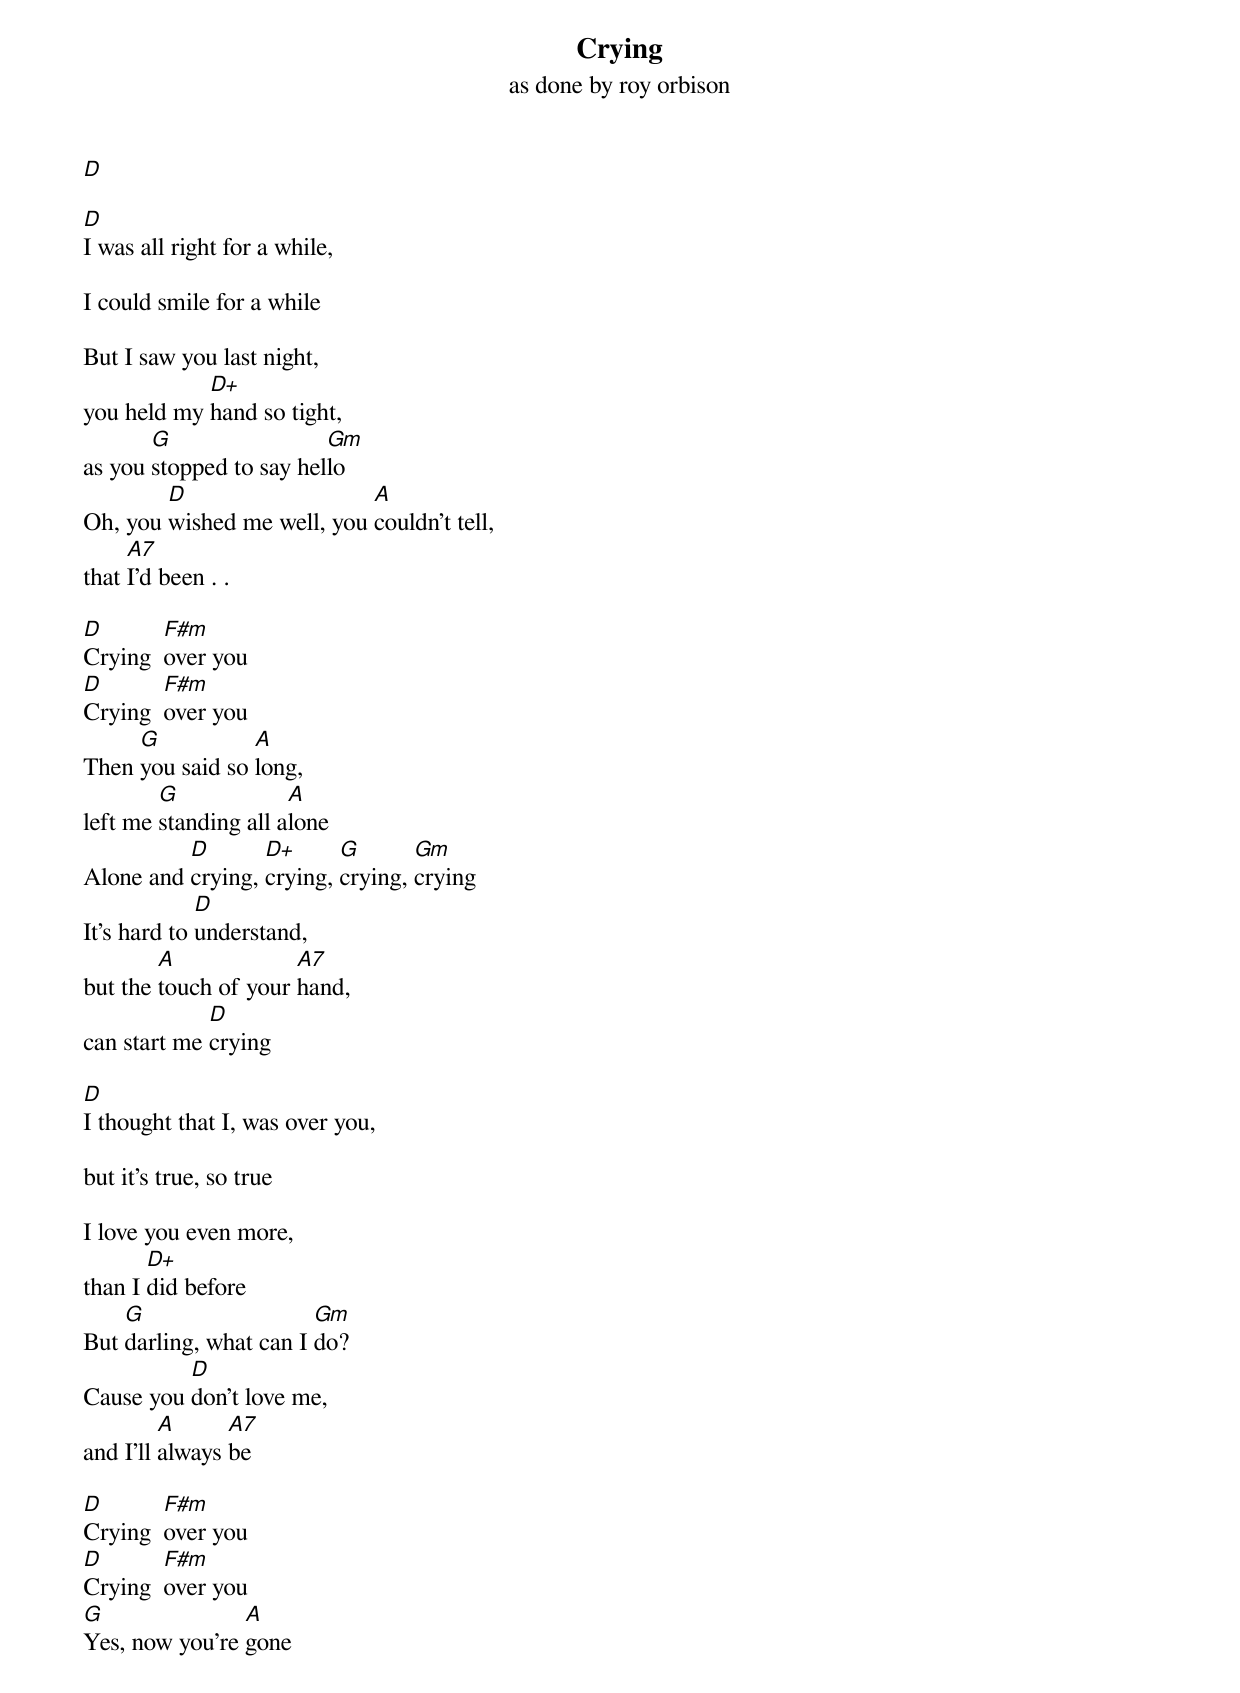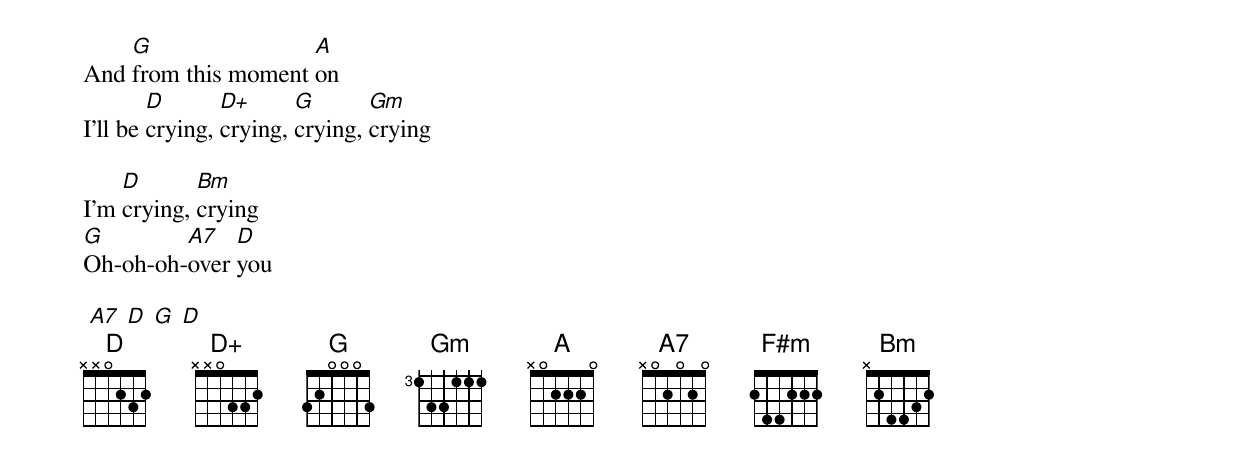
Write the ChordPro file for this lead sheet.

{title: Crying}
{subtitle: as done by roy orbison}

[D]

[D]I was all right for a while,

I could smile for a while

But I saw you last night,
you held my [D+]hand so tight,
as you [G]stopped to say hel[Gm]lo
Oh, you [D]wished me well, you [A]couldn't tell,
that [A7]I'd been . .

[D]Crying  [F#m]over you
[D]Crying  [F#m]over you
Then [G]you said so [A]long,
left me [G]standing all a[A]lone
Alone and [D]crying, [D+]crying, [G]crying, [Gm]crying
It's hard to [D]understand,
but the [A]touch of your [A7]hand,
can start me [D]crying

[D]I thought that I, was over you,

but it's true, so true

I love you even more,
than I [D+]did before
But [G]darling, what can I [Gm]do?
Cause you [D]don't love me,
and I'll [A]always [A7]be

[D]Crying  [F#m]over you
[D]Crying  [F#m]over you
[G]Yes, now you're [A]gone
And [G]from this moment [A]on
I'll be [D]crying, [D+]crying, [G]crying, [Gm]crying

I'm [D]crying, [Bm]crying
[G]Oh-oh-oh-[A7]over [D]you

 [A7] [D] [G] [D]
